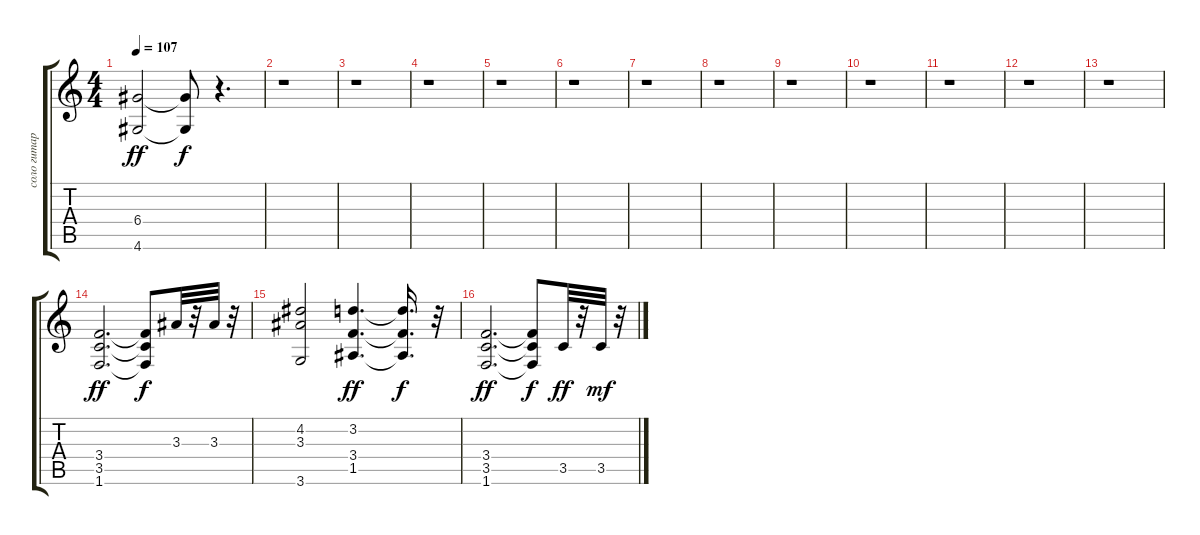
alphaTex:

\track ("соло гитара lead" "соло гитар") {instrument overdrivenguitar}
\staff {score tabs}
\tuning (E4 B3 G3 D3 A2 E2) {hide}
\ts (4 4)
\tempo 107
\clef g2
\ks c
(6.4 4.6).2{dy ff} (6.4{t} 4.6{t}).8{dy f} r.4{d} |
r.1 |
r.1 |
r.1 |
r.1 |
r.1 |
r.1 |
r.1 |
r.1 |
r.1 |
r.1 |
r.1 |
r.1 |
(3.4 3.5 1.6).2{d dy ff} (3.4{t} 3.5{t} 1.6{t}).8{dy f} 3.3.32 r.32 3.3.32 r.32 |
(4.2 3.3 3.6).2 (3.2 3.4 1.5).4{d dy ff} (3.2{t} 3.4{t} 1.5{t}).16{d dy f} r.32 |
(3.4 3.5 1.6).2{d dy ff} (3.4{t} 3.5{t} 1.6{t}).8{dy f} 3.5.32{dy ff} r.32 3.5.32{dy mf} r.32
